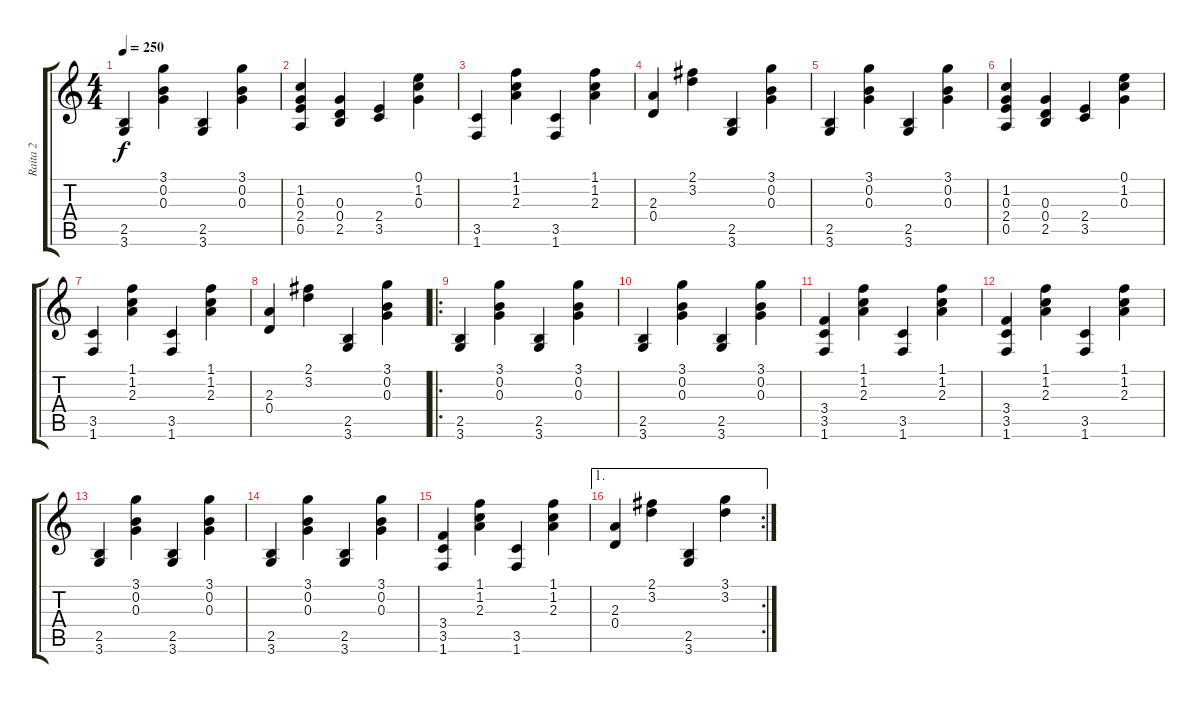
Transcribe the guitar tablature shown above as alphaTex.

\track ("Raita 2" "Raita 2") {instrument acousticguitarsteel}
\staff {score tabs}
\tuning (E4 B3 G3 D3 A2 E2) {hide}
\ts (4 4)
\tempo 250
\clef g2
\ks c
(2.5 3.6).4{dy f} (3.1 0.2 0.3).4 (2.5 3.6).4 (3.1 0.2 0.3).4 |
(1.2 0.3 2.4 0.5).4 (0.3 0.4 2.5).4 (2.4 3.5).4 (0.1 1.2 0.3).4 |
(3.5 1.6).4 (1.1 1.2 2.3).4 (3.5 1.6).4 (1.1 1.2 2.3).4 |
(2.3 0.4).4 (2.1 3.2).4 (2.5 3.6).4 (3.1 0.2 0.3).4 |
(2.5 3.6).4 (3.1 0.2 0.3).4 (2.5 3.6).4 (3.1 0.2 0.3).4 |
(1.2 0.3 2.4 0.5).4 (0.3 0.4 2.5).4 (2.4 3.5).4 (0.1 1.2 0.3).4 |
(3.5 1.6).4 (1.1 1.2 2.3).4 (3.5 1.6).4 (1.1 1.2 2.3).4 |
(2.3 0.4).4 (2.1 3.2).4 (2.5 3.6).4 (3.1 0.2 0.3).4 |
\ro
(2.5 3.6).4 (3.1 0.2 0.3).4 (2.5 3.6).4 (3.1 0.2 0.3).4 |
(2.5 3.6).4 (3.1 0.2 0.3).4 (2.5 3.6).4 (3.1 0.2 0.3).4 |
(3.4 3.5 1.6).4 (1.1 1.2 2.3).4 (3.5 1.6).4 (1.1 1.2 2.3).4 |
(3.4 3.5 1.6).4 (1.1 1.2 2.3).4 (3.5 1.6).4 (1.1 1.2 2.3).4 |
(2.5 3.6).4 (3.1 0.2 0.3).4 (2.5 3.6).4 (3.1 0.2 0.3).4 |
(2.5 3.6).4 (3.1 0.2 0.3).4 (2.5 3.6).4 (3.1 0.2 0.3).4 |
(3.4 3.5 1.6).4 (1.1 1.2 2.3).4 (3.5 1.6).4 (1.1 1.2 2.3).4 |
\ae 1
\rc 2
(2.3 0.4).4 (2.1 3.2).4 (2.5 3.6).4 (3.1 3.2).4
